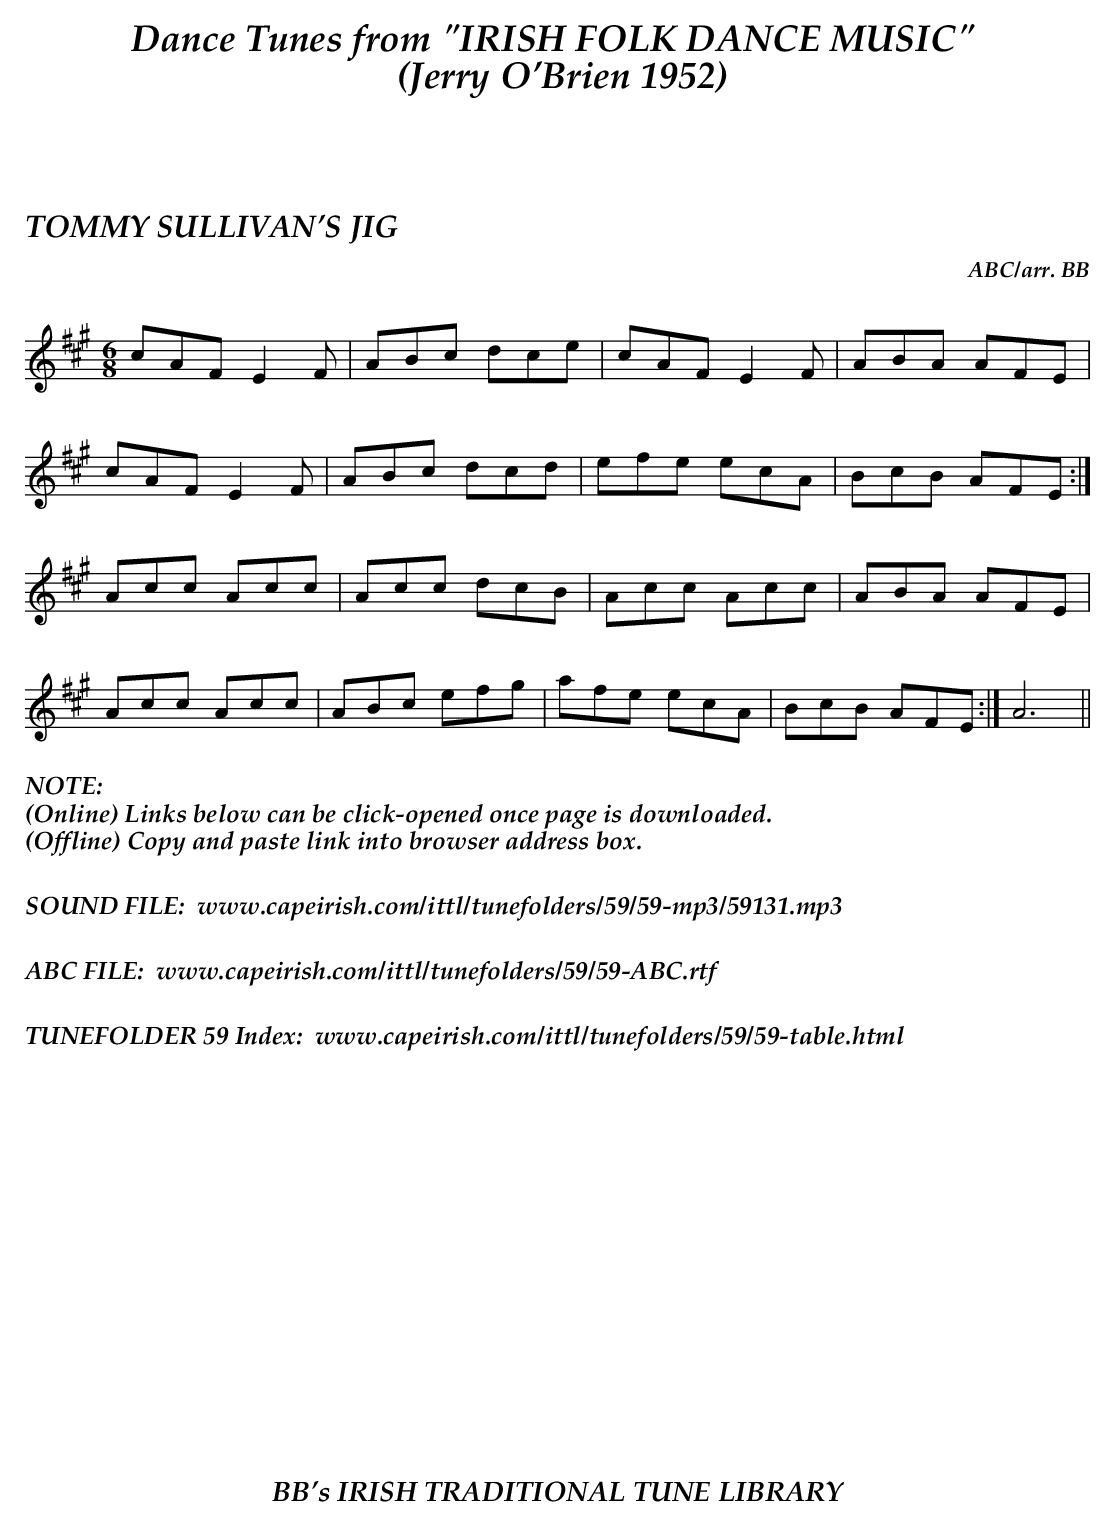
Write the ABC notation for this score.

X:1
T:TOMMY SULLIVAN'S JIG
C:ABC/arr. BB
M:6/8
L:1/8
K:A
cAF E2 F|ABc dce|cAF E2 F|ABA AFE|
cAF E2 F|ABc dcd|efe ecA|BcB AFE:|
Acc Acc|Acc dcB|Acc Acc|ABA AFE|
Acc Acc|ABc efg|afe ecA|BcB AFE:|A6||
%%textfont "Palatino-BoldItalic" 16
%%begintext
%%NOTE:
(Online) Links below can be click-opened once page is downloaded.
(Offline) Copy and paste link into browser address box.
%%
%%
SOUND FILE:  www.capeirish.com/ittl/tunefolders/59/59-mp3/59131.mp3
%%
%%
ABC FILE:  www.capeirish.com/ittl/tunefolders/59/59-ABC.rtf
%%
%%
TUNEFOLDER 59 Index:  www.capeirish.com/ittl/tunefolders/59/59-table.html
%%
%%endtext


P:version in G
K:G
BGE D2E|GAB cBd|BGE D2E|GAG GED|
BGE D2E|GAB cBc|ded dBG|ABA GED:|
GBB GBB|GBB cBA|GBB GBB|GAG GED|
GBB GBB|GAB def|ged dBG|ABA GED:|
